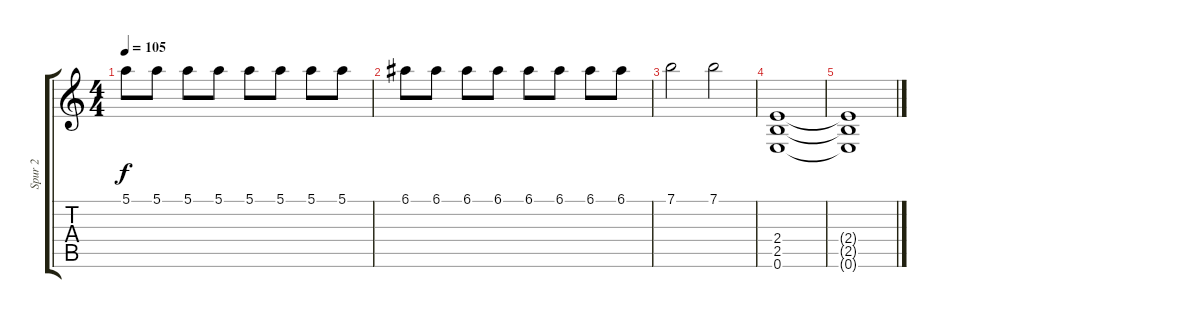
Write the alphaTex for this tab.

\track ("Spur 2" "Spur 2") {instrument distortionguitar}
\staff {score tabs}
\tuning (E4 B3 G3 D3 A2 E2) {hide}
\ts (4 4)
\tempo 105
\clef g2
\ks c
5.1.8{dy f} 5.1.8 5.1.8 5.1.8 5.1.8 5.1.8 5.1.8 5.1.8 |
6.1.8 6.1.8 6.1.8 6.1.8 6.1.8 6.1.8 6.1.8 6.1.8 |
7.1.2 7.1.2 |
(2.4 2.5 0.6).1 |
(2.4{t} 2.5{t} 0.6{t}).1
